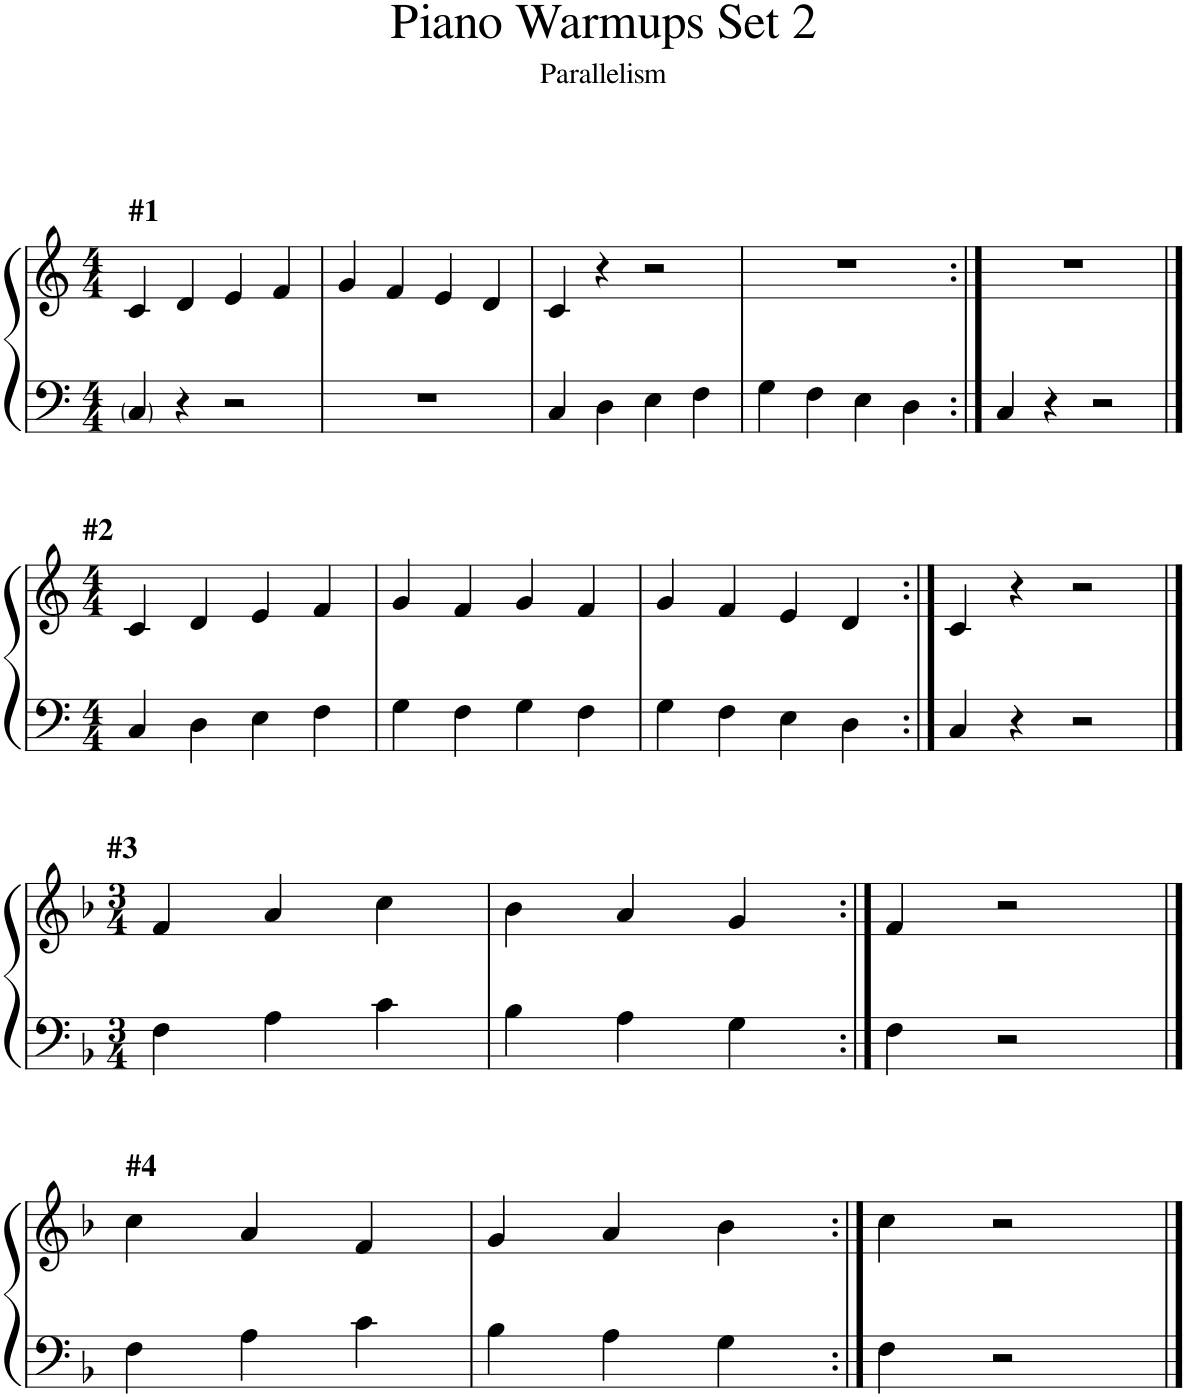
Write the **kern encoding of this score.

**kern	**kern
*part1	*part1
*staff2	*staff1
*I"Piano	*
*I'Pno.	*
*clefF4	*clefG2
*k[]	*k[]
*M4/4	*M4/4
=1	=1
!	!LO:TX:a:B:t=#1
4C/	4c/
4r	4d/
2r	4e/
.	4f/
=2	=2
1r	4g/
.	4f/
.	4e/
.	4d/
=3	=3
4C/	4c/
4D\	4r
4E\	2r
4F\	.
=4	=4
4G\	1r
4F\	.
4E\	.
4D\	.
=5:|!	=5:|!
4C/	1r
4r	.
2r	.
!!LO:LB:g=z
==1	==1
*M4/4	*M4/4
!	!LO:TX:a:B:t=#2
4C/	4c/
4D\	4d/
4E\	4e/
4F\	4f/
=2	=2
4G\	4g/
4F\	4f/
4G\	4g/
4F\	4f/
=3	=3
4G\	4g/
4F\	4f/
4E\	4e/
4D\	4d/
=4:|!	=4:|!
4C/	4c/
4r	4r
2r	2r
!!LO:LB:g=z
==1	==1
*k[b-]	*k[b-]
*M3/4	*M3/4
!	!LO:TX:a:B:t=#3
4F\	4f/
4A\	4a/
4c\	4cc\
=2	=2
4B-\	4b-\
4A\	4a/
4G\	4g/
=3:|!	=3:|!
4F\	4f/
2r	2r
!!LO:LB:g=z
==1	==1
!	!LO:TX:a:B:t=#4
4F\	4cc\
4A\	4a/
4c\	4f/
=2	=2
4B-\	4g/
4A\	4a/
4G\	4b-\
=3:|!	=3:|!
4F\	4cc\
2r	2r
==	==
*-	*-
